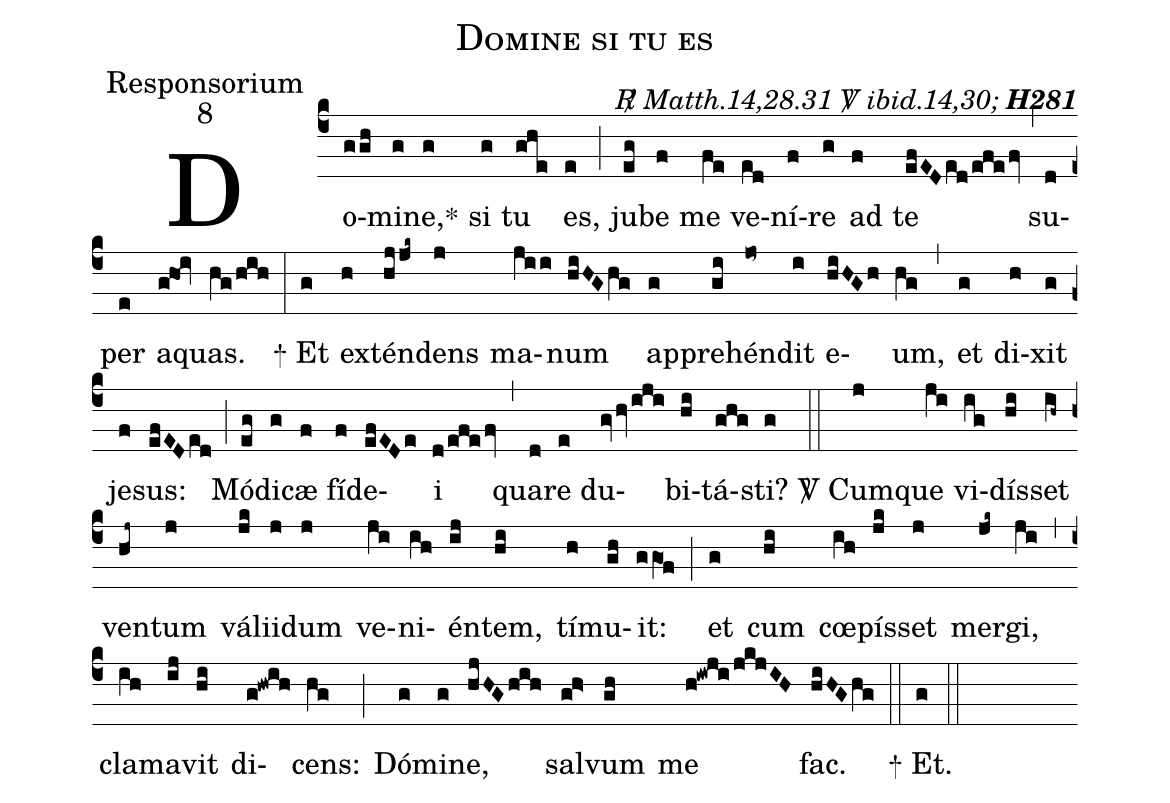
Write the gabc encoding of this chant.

name:Domine si tu es;
office-part:Responsorium;
mode:8;
commentary:{\itshape\mdseries \Rbar\ Matth.14,28.31 \Vbar\ ibid.14,30;\/} {\bfseries H281};
%%
(c4) Do(ggh)mi(g)ne,<sp>*</sp>(g) si(g) tu(ghe) es,(e) (;)
ju(eg)be(f) me(fe) ve(ed)ní(f)re(g) ad(f) te(efEDed/efefv) (,)
su(d)per(e) a(g!ho1!iv)quas.(hg/hih) (:)
<sp>+</sp> Et(g) ex(h)tén(hjjk~)dens(j) ma(jii)num(hiHGhg) ap(g)pre(gi)hén(jo~)dit(i) e(hiHGh)um,(hg) (,)
et(g) di(h)xit(g) je(f)sus:(efEDed) (;)
Mó(eg)di(g)cæ(f) fí(f)de(efEDe)i(d/efefv) (,)
qua(d)re(e) du(gvhviji)bi(hi)tá(ghg)sti?(g) (::)
<sp>V/</sp> Cum(j)que(ji) vi(ig)dís(hi)set(ih~) ven(hj~)tum(j) vá(jk)lii(j)dum(j) ve(ji)ni(ih)én(ij)tem,(hi) tí(h)mu(gh)it:(ggO1f) (;)
et(g) cum(hi) cœ(ih)pís(jk)set(j) mer(jk~)gi,(ji) (,)
cla(ih)ma(ij)vit(hi) di(g!hwih)cens:(hg) (;)
Dó(g)mi(g)ne,(hjHGhih) sal(gh>)vum(gh) me(h!iwji/jkjIH) fac.(hiHGhg) (::)
<sp>+</sp> Et.(g) (::)
